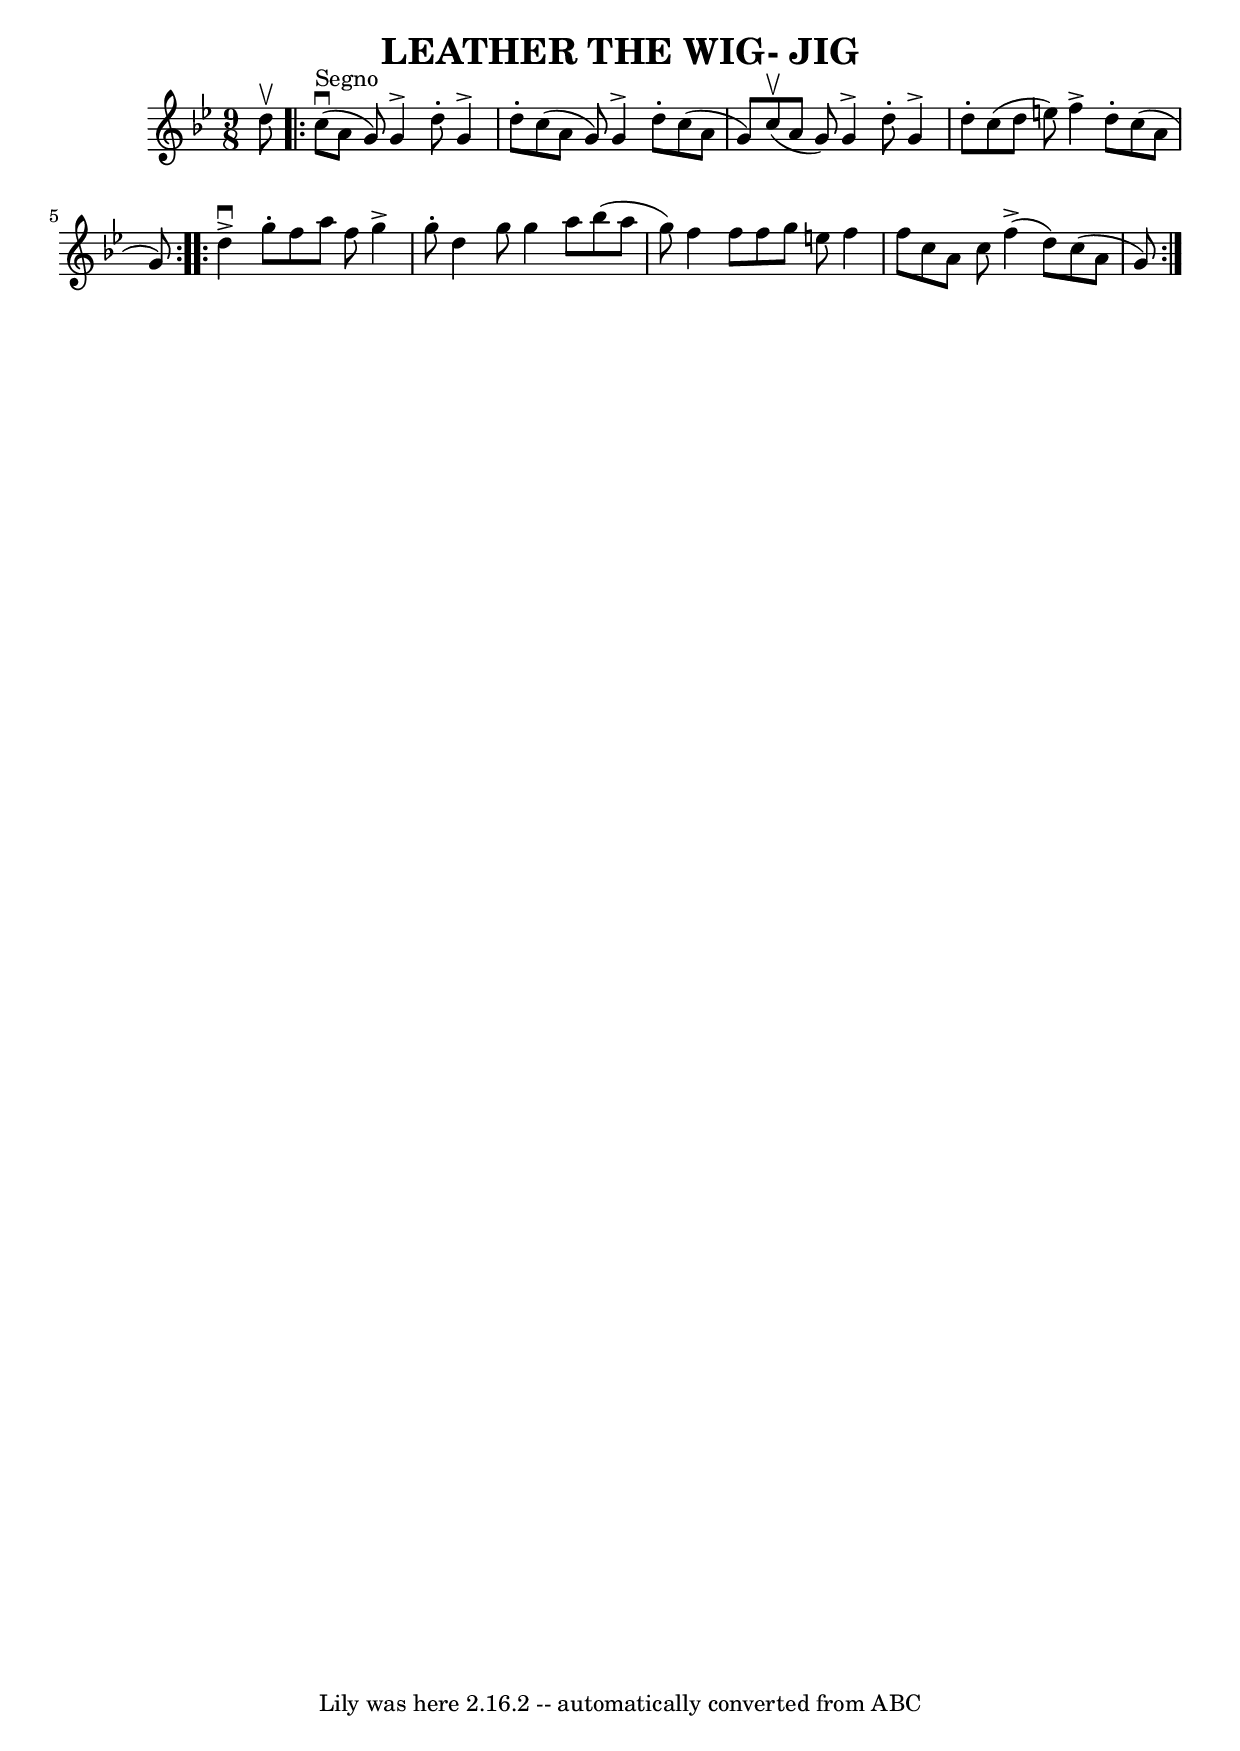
\version "2.16.2"
\include "Mammoth.ily"
\header {
  %% book = "Ryan's Mammoth Collection of Fiddle Tunes"
  crossRefNumber = "1"
  footnotes = ""
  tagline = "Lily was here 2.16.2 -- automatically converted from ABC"
  title = "LEATHER THE WIG- JIG"

}
voicedefault =  {


  \time 9/8 
  \key g \minor
  d''8^\upbow         
  \repeat volta 2 {
    c''8 ^"Segno"(^\downbow a'8 g'8) g'4^\accent d''8 -. g'4^\accent   
    d''8 -.   |
    c''8 (a'8 g'8) g'4^\accent d''8 -. c''8 (
    a'8 g'8)       |
    c''8 (^\upbow a'8 g'8) g'4 ^\accent d''8 -. g'4^\accent d''8 -.   |
    c''8 (d''8 e''8  
    -) f''4^\accent d''8 -. c''8 (a'8 g'8)   
  }     

  \repeat volta 2 {
    d''4^\downbow^\accent g''8 -. f''8 a''8 f''8    
    g''4^\accent g''8 -.   |
    d''4 g''8 g''4 a''8 bes''8 (
    a''8 g''8)       |
    f''4 f''8 f''8 g''8 e''8 f''4  
    f''8    |
    c''8 a'8 c''8 f''4 (^\accent d''8) c''8 
    (a'8 g'8)     
  }   

}

\score{
  <<

    \context Staff="default"
    {
      \voicedefault 
      
    }

  >>
  \layout {
    
  }
  \midi {
  }

}
